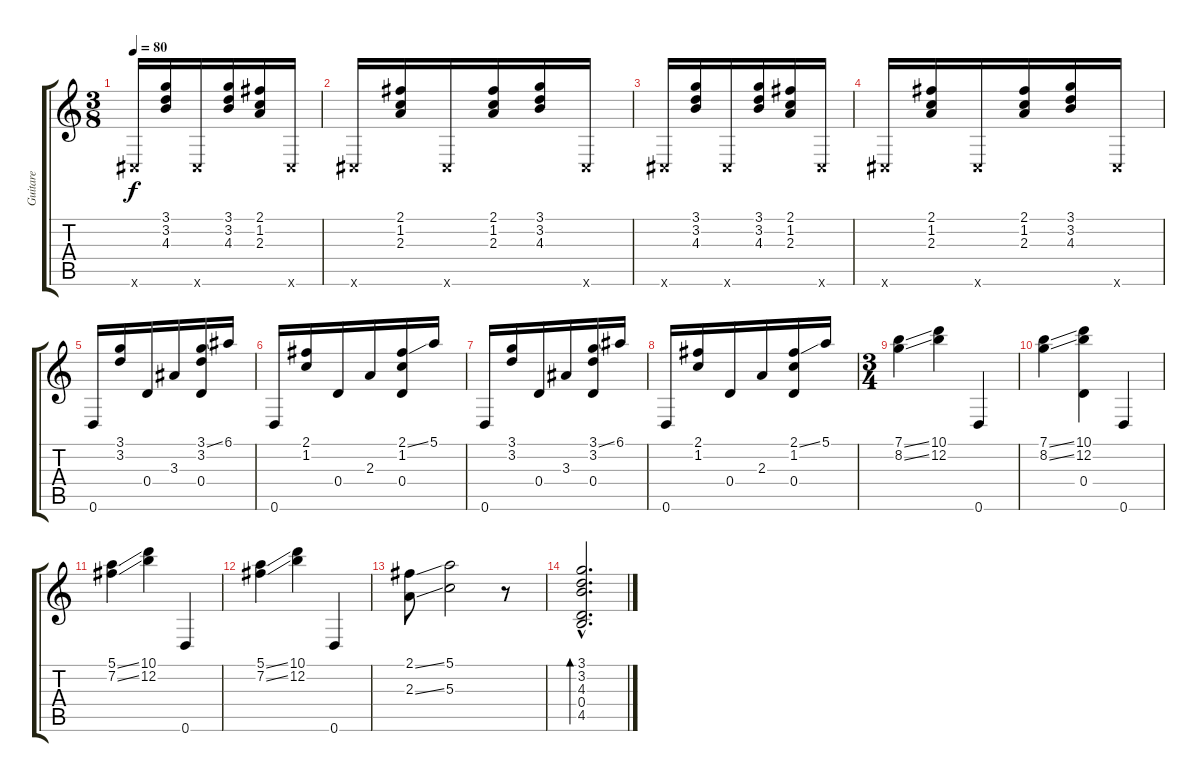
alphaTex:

\track ("Guitare" "Guitare") {instrument acousticguitarnylon}
\staff {score tabs}
\tuning (E4 B3 G3 D3 G2 D2) {hide}
\ts (3 8)
\tempo 80
\clef g2
\ks c
-1.6{x}.16{dy f} (3.1 3.2 4.3).16 -1.6{x}.16 (3.1 3.2 4.3).16 (2.1 1.2 2.3).16 -1.6{x}.16 |
-1.6{x}.16 (2.1 1.2 2.3).16 -1.6{x}.16 (2.1 1.2 2.3).16 (3.1 3.2 4.3).16 -1.6{x}.16 |
-1.6{x}.16 (3.1 3.2 4.3).16 -1.6{x}.16 (3.1 3.2 4.3).16 (2.1 1.2 2.3).16 -1.6{x}.16 |
-1.6{x}.16 (2.1 1.2 2.3).16 -1.6{x}.16 (2.1 1.2 2.3).16 (3.1 3.2 4.3).16 -1.6{x}.16 |
0.6.16 (3.1 3.2).16 0.4.16 3.3.16 (3.1{ss} 3.2 0.4).16 6.1.16 |
0.6.16 (2.1 1.2).16 0.4.16 2.3.16 (2.1{ss} 1.2 0.4).16 5.1.16 |
0.6.16 (3.1 3.2).16 0.4.16 3.3.16 (3.1{ss} 3.2 0.4).16 6.1.16 |
0.6.16 (2.1 1.2).16 0.4.16 2.3.16 (2.1{ss} 1.2 0.4).16 5.1.16 |
\ts (3 4)
(7.1{ss} 8.2{ss}).4 (10.1 12.2).4 0.6.4 |
(7.1{ss} 8.2{ss}).4 (10.1 12.2 0.4).4 0.6.4 |
(5.1{ss} 7.2{ss}).4 (10.1 12.2).4 0.6.4 |
(5.1{ss} 7.2{ss}).4 (10.1 12.2).4 0.6.4 |
(2.1{ss} 2.3{ss}).8 (5.1 5.3).2 r.8 |
(3.1{hac} 3.2{hac} 4.3{hac} 0.4{hac} 4.5{hac}).2{d bd 120}
